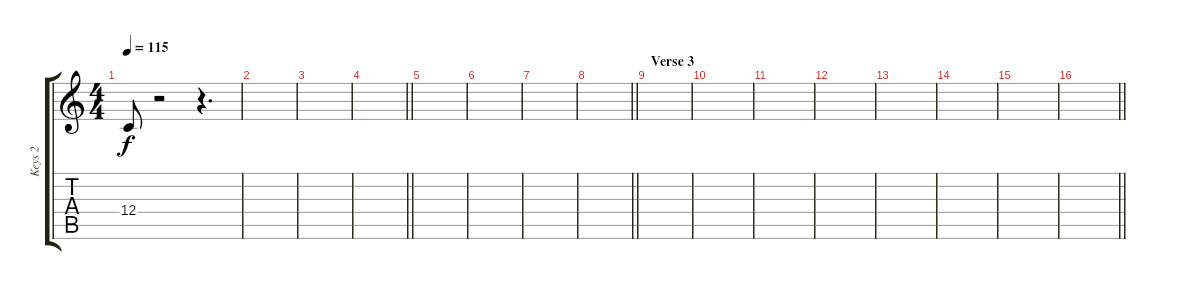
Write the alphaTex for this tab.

\track ("Keys 2" "Keys 2") {instrument fx5brightness}
\staff {score tabs}
\tuning (D4 A3 F3 C3 G2 C2) {hide}
\ts (4 4)
\section ("" "")
\tempo 115
\clef g2
\ks c
12.4.8{dy f} r.2 r.4{d} |
|
|
\barLineRight lightlight
|
\section ("" "")
|
|
|
\barLineRight lightlight
|
\section ("" "Verse 3")
|
|
|
|
|
|
|
\barLineRight lightlight
